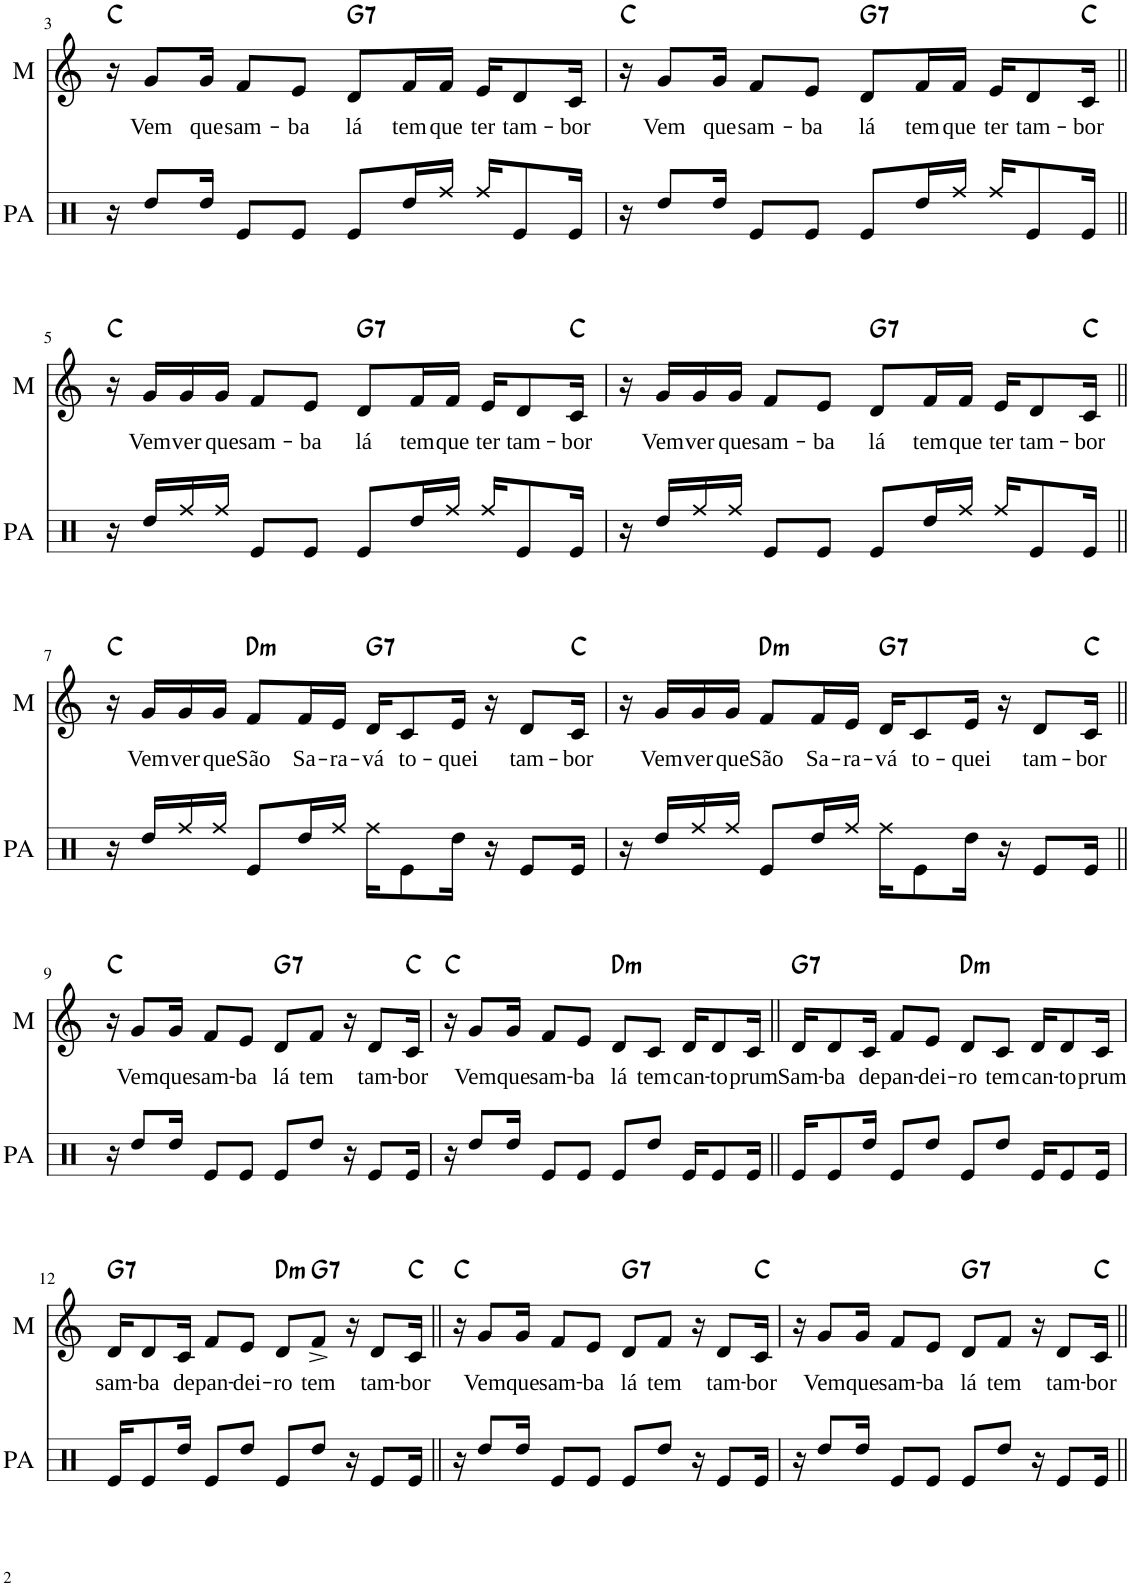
**kern	**kern	**kern	**kern	**kern	**kern	**kern	**kern	**kern	**text	**harte
*part9	*part8	*part7	*part6	*part5	*part4	*part3	*part2	*part1	*part1	*part1
*staff9	*staff8	*staff7	*staff6	*staff5	*staff4	*staff3	*staff2	*staff1	*staff1	*
*I"Piano méd 2	*I"Piano médio	*I"Partido Alto	*I"Piano grave 2	*I"Piano agudo 2	*I"Piano grave	*I"Piano agudo	*I"Melodia 2	*I"Melodia	*	*
*I'Pm2	*I'Pm	*I'PA	*I'Pg2	*I'Pa2	*I'Pg	*I'Pa	*I'M2	*I'M	*	*
!!LO:PB:g=z
*clefF4	*clefF4	*clefX	*clefF4	*clefG2	*clefF4	*clefG2	*clefG2	*clefG2	*	*
*	*	*	*	*	*	*	*Trd1c2	*	*	*
*k[]	*k[]	*k[]	*k[]	*k[]	*k[]	*k[]	*k[]	*k[]	*	*
*M4/4	*M4/4	*M4/4	*M4/4	*M4/4	*M4/4	*M4/4	*M4/4	*M4/4	*	*
=3	=3	=3	=3	=3	=3	=3	=3	=3	=3	=3
16CC/KL	16CC/KL	16r	8.C/L	16G]/ 16c]/ 16e]/KL	8.C/L	16G]/ 16c]/ 16e]/KL	16r	16r	.	C:maj
!	!	!	!	!	!	!	!	!	!LO:LY:b	!
8EE/ 8GG/ 8C/	8EE/ 8GG/ 8C/	8Rdd/L	.	8G/ 8c/ 8e/	.	8G/ 8c/ 8e/	8g/L	8g/L	Vem	.
!	!	!	!	!	!	!	!	!	!LO:LY:b	!
16EE/ 16GG/ 16C/Jk	16EE/ 16GG/ 16C/Jk	16Rdd/Jk	16GG/Jk	8G/ 8c/ 8e/J	16GG/Jk	8G/ 8c/ 8e/J	16g/Jk	16g/Jk	que	.
!	!	!	!	!	!	!	!	!	!LO:LY:b	!
8CC/L	8CC/L	8Re/L	8.CC/L	.	8.CC/L	.	8f/L	8f/L	sam-	.
.	.	.	.	16G/ 16c/ 16e/KL	.	16G/ 16c/ 16e/KL	.	.	.	.
!	!	!	!	!	!	!	!	!	!LO:LY:b	!
8EE/ 8GG/ 8C/J	16EE/ 16GG/ 16C/L	8Re/J	.	8G/ 8c/ 8e/J	.	8G/ 8c/ 8e/J	8e/J	8e/J	-ba	.
.	16CC/JJ	.	16EE/Jk	.	16EE/Jk	.	.	.	.	.
!	!	!	!	!	!	!	!	!	!LO:LY:b	!LO:H:kt=7
8GGG/L	8GGG/L	8Re/L	8.GG/L	8G/ 8B/ 8d/ 8f/L	8.GG/L	8G/ 8B/ 8d/ 8f/L	8d/L	8d/L	lá	G:7
!	!	!	!	!	!	!	!	!	!LO:LY:b	!
8BBB/ 8DD/ 8FF/J	8BBB/ 8DD/ 8FF/J	16Rdd/L	.	8G/ 8B/ 8d/ 8f/J	.	8G/ 8B/ 8d/ 8f/J	16f/L	16f/L	tem	.
!	!	!	!	!	!	!	!	!	!LO:LY:b	!
.	.	16Rff/JJ	16DD/Jk	.	16DD/Jk	.	16f/JJ	16f/JJ	que	.
!	!	!	!	!	!	!	!	!	!LO:LY:b	!
8GGG/L	16GGG/KL	16Rff/KL	16GGG/KL	8.G/ 8.B/ 8.d/ 8.f/L	16GGG/KL	8.G/ 8.B/ 8.d/ 8.f/L	16e/KL	16e/KL	ter	.
!	!	!	!	!	!	!	!	!	!LO:LY:b	!
.	8BBB/ 8DD/ 8FF/	8Re/	8BBB/	.	8BBB/	.	8d/	8d/	tam-	.
8BBB/ 8DD/ 8FF/J	.	.	.	.	.	.	.	.	.	.
!	!	!	!	!	!	!	!	!	!LO:LY:b	!
.	16GGG/Jk	16Re/Jk	16GGG/Jk	[16G/ [16c/ [16e/Jk	16GGG/Jk	[16G/ [16c/ [16e/Jk	16c/Jk	16c/Jk	-bor	.
=4	=4	=4	=4	=4	=4	=4	=4	=4	=4	=4
16CC/KL	16CC/KL	16r	8.C/L	16G]/ 16c]/ 16e]/KL	8.C/L	16G]/ 16c]/ 16e]/KL	16r	16r	.	C:maj
!	!	!	!	!	!	!	!	!	!LO:LY:b	!
8EE/ 8GG/ 8C/	8EE/ 8GG/ 8C/	8Rdd/L	.	8G/ 8c/ 8e/	.	8G/ 8c/ 8e/	8g/L	8g/L	Vem	.
!	!	!	!	!	!	!	!	!	!LO:LY:b	!
16EE/ 16GG/ 16C/Jk	16EE/ 16GG/ 16C/Jk	16Rdd/Jk	16GG/Jk	8G/ 8c/ 8e/J	16GG/Jk	8G/ 8c/ 8e/J	16g/Jk	16g/Jk	que	.
!	!	!	!	!	!	!	!	!	!LO:LY:b	!
8CC/L	8CC/L	8Re/L	8.CC/L	.	8.CC/L	.	8f/L	8f/L	sam-	.
.	.	.	.	16G/ 16c/ 16e/KL	.	16G/ 16c/ 16e/KL	.	.	.	.
!	!	!	!	!	!	!	!	!	!LO:LY:b	!
8EE/ 8GG/ 8C/J	16EE/ 16GG/ 16C/L	8Re/J	.	8G/ 8c/ 8e/J	.	8G/ 8c/ 8e/J	8e/J	8e/J	-ba	.
.	16CC/JJ	.	16EE/Jk	.	16EE/Jk	.	.	.	.	.
!	!	!	!	!	!	!	!	!	!LO:LY:b	!LO:H:kt=7
8GGG/L	8GGG/L	8Re/L	8.GG/L	8G/ 8B/ 8d/ 8f/L	8.GG/L	8G/ 8B/ 8d/ 8f/L	8d/L	8d/L	lá	G:7
!	!	!	!	!	!	!	!	!	!LO:LY:b	!
8BBB/ 8DD/ 8FF/J	8BBB/ 8DD/ 8FF/J	16Rdd/L	.	8G/ 8B/ 8d/ 8f/J	.	8G/ 8B/ 8d/ 8f/J	16f/L	16f/L	tem	.
!	!	!	!	!	!	!	!	!	!LO:LY:b	!
.	.	16Rff/JJ	16DD/Jk	.	16DD/Jk	.	16f/JJ	16f/JJ	que	.
!	!	!	!	!	!	!	!	!	!LO:LY:b	!
8GGG/L	16GGG/KL	16Rff/KL	16GGG/KL	8.G/ 8.B/ 8.d/ 8.f/L	16GGG/KL	8.G/ 8.B/ 8.d/ 8.f/L	16e/KL	16e/KL	ter	.
!	!	!	!	!	!	!	!	!	!LO:LY:b	!
.	8BBB/ 8DD/ 8FF/	8Re/	8BBB/	.	8BBB/	.	8d/	8d/	tam-	.
8BBB/ 8DD/ 8FF/J	.	.	.	.	.	.	.	.	.	.
!	!	!	!	!	!	!	!	!	!LO:LY:b	!
.	16GGG/Jk	16Re/Jk	16GGG/Jk	[16G/ [16c/ [16e/Jk	16GGG/Jk	[16G/ [16c/ [16e/Jk	16c/Jk	16c/Jk	-bor	C:maj
!!LO:LB:g=z
=5||	=5||	=5||	=5||	=5||	=5||	=5||	=5||	=5||	=5||	=5||
16CC/KL	16CC/KL	16r	8.C/L	16G]/ 16c]/ 16e]/KL	8.C/L	16G]/ 16c]/ 16e]/KL	16r	16r	.	C:maj
!	!	!	!	!	!	!	!	!	!LO:LY:b	!
8EE/ 8GG/ 8C/	8EE/ 8GG/ 8C/	16Rdd/LL	.	8G/ 8c/ 8e/	.	8G/ 8c/ 8e/	16g/LL	16g/LL	Vem	.
!	!	!	!	!	!	!	!	!	!LO:LY:b	!
.	.	16Rff/	.	.	.	.	16g/	16g/	ver	.
!	!	!	!	!	!	!	!	!	!LO:LY:b	!
16EE/ 16GG/ 16C/Jk	16EE/ 16GG/ 16C/Jk	16Rff/JJ	16GG/Jk	8G/ 8c/ 8e/J	16GG/Jk	8G/ 8c/ 8e/J	16g/JJ	16g/JJ	que	.
!	!	!	!	!	!	!	!	!	!LO:LY:b	!
8CC/L	8CC/L	8Re/L	8.CC/L	.	8.CC/L	.	8f/L	8f/L	sam-	.
.	.	.	.	16G/ 16c/ 16e/KL	.	16G/ 16c/ 16e/KL	.	.	.	.
!	!	!	!	!	!	!	!	!	!LO:LY:b	!
8EE/ 8GG/ 8C/J	16EE/ 16GG/ 16C/L	8Re/J	.	8G/ 8c/ 8e/J	.	8G/ 8c/ 8e/J	8e/J	8e/J	-ba	.
.	16CC/JJ	.	16EE/Jk	.	16EE/Jk	.	.	.	.	.
!	!	!	!	!	!	!	!	!	!LO:LY:b	!LO:H:kt=7
8GGG/L	8GGG/L	8Re/L	8.GG/L	8G/ 8B/ 8d/ 8f/L	8.GG/L	8G/ 8B/ 8d/ 8f/L	8d/L	8d/L	lá	G:7
!	!	!	!	!	!	!	!	!	!LO:LY:b	!
8BBB/ 8DD/ 8FF/J	8BBB/ 8DD/ 8FF/J	16Rdd/L	.	8G/ 8B/ 8d/ 8f/J	.	8G/ 8B/ 8d/ 8f/J	16f/L	16f/L	tem	.
!	!	!	!	!	!	!	!	!	!LO:LY:b	!
.	.	16Rff/JJ	16DD/Jk	.	16DD/Jk	.	16f/JJ	16f/JJ	que	.
!	!	!	!	!	!	!	!	!	!LO:LY:b	!
8GGG/L	16GGG/KL	16Rff/KL	16GGG/KL	8.G/ 8.B/ 8.d/ 8.f/L	16GGG/KL	8.G/ 8.B/ 8.d/ 8.f/L	16e/KL	16e/KL	ter	.
!	!	!	!	!	!	!	!	!	!LO:LY:b	!
.	8BBB/ 8DD/ 8FF/	8Re/	8BBB/	.	8BBB/	.	8d/	8d/	tam-	.
8BBB/ 8DD/ 8FF/J	.	.	.	.	.	.	.	.	.	.
!	!	!	!	!	!	!	!	!	!LO:LY:b	!
.	16GGG/Jk	16Re/Jk	16GGG/Jk	[16G/ [16c/ [16e/Jk	16GGG/Jk	[16G/ [16c/ [16e/Jk	16c/Jk	16c/Jk	-bor	C:maj
=6	=6	=6	=6	=6	=6	=6	=6	=6	=6	=6
16CC/KL	16CC/KL	16r	8.C/L	16G]/ 16c]/ 16e]/KL	8.C/L	16G]/ 16c]/ 16e]/KL	16r	16r	.	.
!	!	!	!	!	!	!	!	!	!LO:LY:b	!
8EE/ 8GG/ 8C/	8EE/ 8GG/ 8C/	16Rdd/LL	.	8G/ 8c/ 8e/	.	8G/ 8c/ 8e/	16g/LL	16g/LL	Vem	.
!	!	!	!	!	!	!	!	!	!LO:LY:b	!
.	.	16Rff/	.	.	.	.	16g/	16g/	ver	.
!	!	!	!	!	!	!	!	!	!LO:LY:b	!
16EE/ 16GG/ 16C/Jk	16EE/ 16GG/ 16C/Jk	16Rff/JJ	16GG/Jk	8G/ 8c/ 8e/J	16GG/Jk	8G/ 8c/ 8e/J	16g/JJ	16g/JJ	que	.
!	!	!	!	!	!	!	!	!	!LO:LY:b	!
8CC/L	8CC/L	8Re/L	8.CC/L	.	8.CC/L	.	8f/L	8f/L	sam-	.
.	.	.	.	16G/ 16c/ 16e/KL	.	16G/ 16c/ 16e/KL	.	.	.	.
!	!	!	!	!	!	!	!	!	!LO:LY:b	!
8EE/ 8GG/ 8C/J	16EE/ 16GG/ 16C/L	8Re/J	.	8G/ 8c/ 8e/J	.	8G/ 8c/ 8e/J	8e/J	8e/J	-ba	.
.	16CC/JJ	.	16EE/Jk	.	16EE/Jk	.	.	.	.	.
!	!	!	!	!	!	!	!	!	!LO:LY:b	!LO:H:kt=7
8GGG/L	8GGG/L	8Re/L	8.GG/L	8G/ 8B/ 8d/ 8f/L	8.GG/L	8G/ 8B/ 8d/ 8f/L	8d/L	8d/L	lá	G:7
!	!	!	!	!	!	!	!	!	!LO:LY:b	!
8BBB/ 8DD/ 8FF/J	8BBB/ 8DD/ 8FF/J	16Rdd/L	.	8G/ 8B/ 8d/ 8f/J	.	8G/ 8B/ 8d/ 8f/J	16f/L	16f/L	tem	.
!	!	!	!	!	!	!	!	!	!LO:LY:b	!
.	.	16Rff/JJ	16DD/Jk	.	16DD/Jk	.	16f/JJ	16f/JJ	que	.
!	!	!	!	!	!	!	!	!	!LO:LY:b	!
8GGG/L	16GGG/KL	16Rff/KL	16GGG/KL	8.G/ 8.B/ 8.d/ 8.f/L	16GGG/KL	8.G/ 8.B/ 8.d/ 8.f/L	16e/KL	16e/KL	ter	.
!	!	!	!	!	!	!	!	!	!LO:LY:b	!
.	8BBB/ 8DD/ 8FF/	8Re/	8BBB/	.	8BBB/	.	8d/	8d/	tam-	.
8BBB/ 8DD/ 8FF/J	.	.	.	.	.	.	.	.	.	.
!	!	!	!	!	!	!	!	!	!LO:LY:b	!
.	16GGG/Jk	16Re/Jk	16GGG/Jk	[16G/ [16c/ [16e/Jk	16GGG/Jk	[16G/ [16c/ [16e/Jk	16c/Jk	16c/Jk	-bor	C:maj
!!LO:LB:g=z
=7||	=7||	=7||	=7||	=7||	=7||	=7||	=7||	=7||	=7||	=7||
1r	16CC/KL	16r	8.C/L	16G]/ 16c]/ 16e]/KL	8.C/L	16G]/ 16c]/ 16e]/KL	16r	16r	.	C:maj
!	!	!	!	!	!	!	!	!	!LO:LY:b	!
.	8EE/ 8GG/ 8C/	16Rdd/LL	.	8G/ 8c/ 8e/	.	8G/ 8c/ 8e/	16g/LL	16g/LL	Vem	.
!	!	!	!	!	!	!	!	!	!LO:LY:b	!
.	.	16Rff/	.	.	.	.	16g/	16g/	ver	.
!	!	!	!	!	!	!	!	!	!LO:LY:b	!
.	16EE/ 16GG/ 16C/Jk	16Rff/JJ	16GG/Jk	8G/ 8c/ 8e/J	16GG/Jk	8G/ 8c/ 8e/J	16g/JJ	16g/JJ	que	.
!	!	!	!	!	!	!	!	!	!LO:LY:b	!LO:H:kt=m
.	8DD/L	8Re/L	8.DD/L	.	8.DD/L	.	8f/L	8f/L	São	D:min
.	.	.	.	16A/ 16d/ 16f/KL	.	16A/ 16d/ 16f/KL	.	.	.	.
!	!	!	!	!	!	!	!	!	!LO:LY:b	!
.	16FF/ 16AA/ 16D/L	16Rdd/L	.	8A/ 8d/ 8f/J	.	8A/ 8d/ 8f/J	16f/L	16f/L	Sa-	.
!	!	!	!	!	!	!	!	!	!LO:LY:b	!
.	16DD/JJ	16Rff/JJ	16FF/Jk	.	16FF/Jk	.	16e/JJ	16e/JJ	-ra-	.
!	!	!	!	!	!	!	!	!	!LO:LY:b	!LO:H:kt=7
.	8GGG/L	16Rff\KL	8.GG/L	8G/ 8B/ 8d/ 8f/L	8.GG/L	8G/ 8B/ 8d/ 8f/L	16d/KL	16d/KL	-vá	G:7
!	!	!	!	!	!	!	!	!	!LO:LY:b	!
.	.	8Re\	.	.	.	.	8c/	8c/	to-	.
.	8BBB/ 8DD/ 8FF/J	.	.	8G/ 8B/ 8d/ 8f/J	.	8G/ 8B/ 8d/ 8f/J	.	.	.	.
!	!	!	!	!	!	!	!	!	!LO:LY:b	!
.	.	16Rdd\Jk	16DD/Jk	.	16DD/Jk	.	16e/Jk	16e/Jk	-quei	.
.	16GGG/KL	16r	16GGG/KL	8.G/ 8.B/ 8.d/ 8.f/L	16GGG/KL	8.G/ 8.B/ 8.d/ 8.f/L	16r	16r	.	.
!	!	!	!	!	!	!	!	!	!LO:LY:b	!
.	8BBB/ 8DD/ 8FF/	8Re/L	8BBB/	.	8BBB/	.	8d/L	8d/L	tam-	.
!	!	!	!	!	!	!	!	!	!LO:LY:b	!
.	16GGG/Jk	16Re/Jk	16GGG/Jk	[16G/ [16c/ [16e/Jk	16GGG/Jk	[16G/ [16c/ [16e/Jk	16c/Jk	16c/Jk	-bor	C:maj
=8	=8	=8	=8	=8	=8	=8	=8	=8	=8	=8
1r	16CC/KL	16r	8.C/L	16G]/ 16c]/ 16e]/KL	8.C/L	16G]/ 16c]/ 16e]/KL	16r	16r	.	.
!	!	!	!	!	!	!	!	!	!LO:LY:b	!
.	8EE/ 8GG/ 8C/	16Rdd/LL	.	8G/ 8c/ 8e/	.	8G/ 8c/ 8e/	16g/LL	16g/LL	Vem	.
!	!	!	!	!	!	!	!	!	!LO:LY:b	!
.	.	16Rff/	.	.	.	.	16g/	16g/	ver	.
!	!	!	!	!	!	!	!	!	!LO:LY:b	!
.	16EE/ 16GG/ 16C/Jk	16Rff/JJ	16GG/Jk	8G/ 8c/ 8e/J	16GG/Jk	8G/ 8c/ 8e/J	16g/JJ	16g/JJ	que	.
!	!	!	!	!	!	!	!	!	!LO:LY:b	!LO:H:kt=m
.	8DD/L	8Re/L	8.DD/L	.	8.DD/L	.	8f/L	8f/L	São	D:min
.	.	.	.	16A/ 16d/ 16f/KL	.	16A/ 16d/ 16f/KL	.	.	.	.
!	!	!	!	!	!	!	!	!	!LO:LY:b	!
.	16FF/ 16AA/ 16D/L	16Rdd/L	.	8A/ 8d/ 8f/J	.	8A/ 8d/ 8f/J	16f/L	16f/L	Sa-	.
!	!	!	!	!	!	!	!	!	!LO:LY:b	!
.	16DD/JJ	16Rff/JJ	16FF/Jk	.	16FF/Jk	.	16e/JJ	16e/JJ	-ra-	.
!	!	!	!	!	!	!	!	!	!LO:LY:b	!LO:H:kt=7
.	8GGG/L	16Rff\KL	8.GG/L	8G/ 8B/ 8d/ 8f/L	8.GG/L	8G/ 8B/ 8d/ 8f/L	16d/KL	16d/KL	-vá	G:7
!	!	!	!	!	!	!	!	!	!LO:LY:b	!
.	.	8Re\	.	.	.	.	8c/	8c/	to-	.
.	8BBB/ 8DD/ 8FF/J	.	.	8G/ 8B/ 8d/ 8f/J	.	8G/ 8B/ 8d/ 8f/J	.	.	.	.
!	!	!	!	!	!	!	!	!	!LO:LY:b	!
.	.	16Rdd\Jk	16DD/Jk	.	16DD/Jk	.	16e/Jk	16e/Jk	-quei	.
.	16GGG/KL	16r	16GGG/KL	8.G/ 8.B/ 8.d/ 8.f/L	16GGG/KL	8.G/ 8.B/ 8.d/ 8.f/L	16r	16r	.	.
!	!	!	!	!	!	!	!	!	!LO:LY:b	!
.	8BBB/ 8DD/ 8FF/	8Re/L	8BBB/	.	8BBB/	.	8d/L	8d/L	tam-	.
!	!	!	!	!	!	!	!	!	!LO:LY:b	!
.	16GGG/Jk	16Re/Jk	16GGG/Jk	[16G/ [16c/ [16e/Jk	16GGG/Jk	[16G/ [16c/ [16e/Jk	16c/Jk	16c/Jk	-bor	C:maj
!!LO:LB:g=z
=9||	=9||	=9||	=9||	=9||	=9||	=9||	=9||	=9||	=9||	=9||
1r	16CC/KL	16r	8.C/L	16G]/ 16c]/ 16e]/KL	8.C/L	16G]/ 16c]/ 16e]/KL	16r	16r	.	C:maj
!	!	!	!	!	!	!	!	!	!LO:LY:b	!
.	8EE/ 8GG/ 8C/	8Rdd/L	.	8G/ 8c/ 8e/	.	8G/ 8c/ 8e/	8g/L	8g/L	Vem	.
!	!	!	!	!	!	!	!	!	!LO:LY:b	!
.	16EE/ 16GG/ 16C/Jk	16Rdd/Jk	16GG/Jk	8G/ 8c/ 8e/J	16GG/Jk	8G/ 8c/ 8e/J	16g/Jk	16g/Jk	que	.
!	!	!	!	!	!	!	!	!	!LO:LY:b	!
.	8CC/L	8Re/L	8.CC/L	.	8.CC/L	.	8f/L	8f/L	sam-	.
.	.	.	.	16G/ 16c/ 16e/KL	.	16G/ 16c/ 16e/KL	.	.	.	.
!	!	!	!	!	!	!	!	!	!LO:LY:b	!
.	16EE/ 16GG/ 16C/L	8Re/J	.	8G/ 8c/ 8e/J	.	8G/ 8c/ 8e/J	8e/J	8e/J	-ba	.
.	16CC/JJ	.	16EE/Jk	.	16EE/Jk	.	.	.	.	.
!	!	!	!	!	!	!	!	!	!LO:LY:b	!LO:H:kt=7
.	8GGG/L	8Re/L	8.GG/L	8G/ 8B/ 8d/ 8f/L	8.GG/L	8G/ 8B/ 8d/ 8f/L	8d/L	8d/L	lá	G:7
!	!	!	!	!	!	!	!	!	!LO:LY:b	!
.	8BBB/ 8DD/ 8FF/J	8Rdd/J	.	8G/ 8B/ 8d/ 8f/J	.	8G/ 8B/ 8d/ 8f/J	8f/J	8f/J	tem	.
.	.	.	16DD/Jk	.	16DD/Jk	.	.	.	.	.
.	16GGG/KL	16r	16GGG/KL	8.G/ 8.B/ 8.d/ 8.f/L	16GGG/KL	8.G/ 8.B/ 8.d/ 8.f/L	16r	16r	.	.
!	!	!	!	!	!	!	!	!	!LO:LY:b	!
.	8BBB/ 8DD/ 8FF/	8Re/L	8BBB/	.	8BBB/	.	8d/L	8d/L	tam-	.
!	!	!	!	!	!	!	!	!	!LO:LY:b	!
.	16GGG/Jk	16Re/Jk	16GGG/Jk	[16G/ [16c/ [16e/Jk	16GGG/Jk	[16G/ [16c/ [16e/Jk	16c/Jk	16c/Jk	-bor	C:maj
=10	=10	=10	=10	=10	=10	=10	=10	=10	=10	=10
1r	16CC/KL	16r	8.C/L	16G]/ 16c]/ 16e]/KL	8.C/L	16G]/ 16c]/ 16e]/KL	16r	16r	.	C:maj
!	!	!	!	!	!	!	!	!	!LO:LY:b	!
.	8EE/ 8GG/ 8C/	8Rdd/L	.	8G/ 8c/ 8e/	.	8G/ 8c/ 8e/	8g/L	8g/L	Vem	.
!	!	!	!	!	!	!	!	!	!LO:LY:b	!
.	16EE/ 16GG/ 16C/Jk	16Rdd/Jk	16GG/Jk	8G/ 8c/ 8e/J	16GG/Jk	8G/ 8c/ 8e/J	16g/Jk	16g/Jk	que	.
!	!	!	!	!	!	!	!	!	!LO:LY:b	!
.	8CC/L	8Re/L	8.CC/L	.	8.CC/L	.	8f/L	8f/L	sam-	.
.	.	.	.	16G/ 16c/ 16e/KL	.	16G/ 16c/ 16e/KL	.	.	.	.
!	!	!	!	!	!	!	!	!	!LO:LY:b	!
.	16EE/ 16GG/ 16C/L	8Re/J	.	8G/ 8c/ 8e/J	.	8G/ 8c/ 8e/J	8e/J	8e/J	-ba	.
.	16CC/JJ	.	16EE/Jk	.	16EE/Jk	.	.	.	.	.
!	!	!	!	!	!	!	!	!	!LO:LY:b	!LO:H:kt=m
.	8DD/L	8Re/L	8.DD/L	8A/ 8d/ 8f/L	8.DD/L	8A/ 8d/ 8f/L	8d/L	8d/L	lá	D:min
!	!	!	!	!	!	!	!	!	!LO:LY:b	!
.	8FF/ 8AA/ 8D/J	8Rdd/J	.	8A/ 8d/ 8f/J	.	8A/ 8d/ 8f/J	8c/J	8c/J	tem	.
.	.	.	16AAA/Jk	.	16AAA/Jk	.	.	.	.	.
!	!	!	!	!	!	!	!	!	!LO:LY:b	!
.	16DD/KL	16Re/KL	16DDD/KL	8.A/ 8.d/ 8.f/L	16DDD/KL	8.A/ 8.d/ 8.f/L	16d/KL	16d/KL	can-	.
!	!	!	!	!	!	!	!	!	!LO:LY:b	!
.	8FF/ 8AA/ 8D/	8Re/	8FFF/	.	8FFF/	.	8d/	8d/	-to	.
!	!	!	!	!	!	!	!	!	!LO:LY:b	!
.	16DD/Jk	16Re/Jk	16DDD/Jk	[16A/ [16d/ [16f/Jk	16DDD/Jk	[16A/ [16d/ [16f/Jk	16c/Jk	16c/Jk	prum	.
=11||	=11||	=11||	=11||	=11||	=11||	=11||	=11||	=11||	=11||	=11||
!	!	!	!	!	!	!	!	!	!LO:LY:b	!LO:H:kt=7
1r	16GGG/KL	16Re/KL	8.GG/L	16A]/ 16d]/ 16f]/KL	8.GG/L	16A]/ 16d]/ 16f]/KL	16d/KL	16d/KL	Sam-	G:7
!	!	!	!	!	!	!	!	!	!LO:LY:b	!
.	8BBB/ 8DD/ 8FF/	8Re/	.	8G/ 8B/ 8d/ 8f/	.	8G/ 8B/ 8d/ 8f/	8d/	8d/	-ba	.
!	!	!	!	!	!	!	!	!	!LO:LY:b	!
.	16BBB/ 16DD/ 16FF/Jk	16Rdd/Jk	16DD/Jk	8G/ 8B/ 8d/ 8f/J	16DD/Jk	8G/ 8B/ 8d/ 8f/J	16c/Jk	16c/Jk	de	.
!	!	!	!	!	!	!	!	!	!LO:LY:b	!
.	8GGG/L	8Re/L	8.GGG/L	.	8.GGG/L	.	8f/L	8f/L	pan-	.
.	.	.	.	16G/ 16B/ 16d/ 16f/KL	.	16G/ 16B/ 16d/ 16f/KL	.	.	.	.
!	!	!	!	!	!	!	!	!	!LO:LY:b	!
.	16BBB/ 16DD/ 16FF/L	8Rdd/J	.	8G/ 8B/ 8d/ 8f/J	.	8G/ 8B/ 8d/ 8f/J	8e/J	8e/J	-dei-	.
.	16GGG/JJ	.	16BBB/Jk	.	16BBB/Jk	.	.	.	.	.
!	!	!	!	!	!	!	!	!	!LO:LY:b	!LO:H:kt=m
.	8DD/L	8Re/L	8.DD/L	8A/ 8d/ 8f/L	8.DD/L	8A/ 8d/ 8f/L	8d/L	8d/L	-ro	D:min
!	!	!	!	!	!	!	!	!	!LO:LY:b	!
.	8FF/ 8AA/ 8D/J	8Rdd/J	.	8A/ 8d/ 8f/J	.	8A/ 8d/ 8f/J	8c/J	8c/J	tem	.
.	.	.	16AAA/Jk	.	16AAA/Jk	.	.	.	.	.
!	!	!	!	!	!	!	!	!	!LO:LY:b	!
.	16DD/KL	16Re/KL	16DDD/KL	8.A/ 8.d/ 8.f/L	16DDD/KL	8.A/ 8.d/ 8.f/L	16d/KL	16d/KL	can-	.
!	!	!	!	!	!	!	!	!	!LO:LY:b	!
.	8FF/ 8AA/ 8D/	8Re/	8FFF/	.	8FFF/	.	8d/	8d/	-to	.
!	!	!	!	!	!	!	!	!	!LO:LY:b	!
.	16DD/Jk	16Re/Jk	16DDD/Jk	[16A/ [16d/ [16f/Jk	16DDD/Jk	[16A/ [16d/ [16f/Jk	16c/Jk	16c/Jk	prum	.
!!LO:LB:g=z
=12	=12	=12	=12	=12	=12	=12	=12	=12	=12	=12
!	!	!	!	!	!	!	!	!	!LO:LY:b	!LO:H:kt=7
1r	16GGG/KL	16Re/KL	8.GG/L	16A]/ 16d]/ 16f]/KL	8.GG/L	16A]/ 16d]/ 16f]/KL	16d/KL	16d/KL	sam-	G:7
!	!	!	!	!	!	!	!	!	!LO:LY:b	!
.	8BBB/ 8DD/ 8FF/	8Re/	.	8G/ 8B/ 8d/ 8f/	.	8G/ 8B/ 8d/ 8f/	8d/	8d/	-ba	.
!	!	!	!	!	!	!	!	!	!LO:LY:b	!
.	16BBB/ 16DD/ 16FF/Jk	16Rdd/Jk	16DD/Jk	8G/ 8B/ 8d/ 8f/J	16DD/Jk	8G/ 8B/ 8d/ 8f/J	16c/Jk	16c/Jk	de	.
!	!	!	!	!	!	!	!	!	!LO:LY:b	!
.	8GGG/L	8Re/L	8.GGG/L	.	8.GGG/L	.	8f/L	8f/L	pan-	.
.	.	.	.	16G/ 16B/ 16d/ 16f/KL	.	16G/ 16B/ 16d/ 16f/KL	.	.	.	.
!	!	!	!	!	!	!	!	!	!LO:LY:b	!
.	16BBB/ 16DD/ 16FF/L	8Rdd/J	.	8G/ 8B/ 8d/ 8f/J	.	8G/ 8B/ 8d/ 8f/J	8e/J	8e/J	-dei-	.
.	16GGG/JJ	.	16BBB/Jk	.	16BBB/Jk	.	.	.	.	.
!	!	!	!	!	!	!	!	!	!LO:LY:b	!LO:H:kt=m
.	8DD/L	8Re/L	8D/L	8A/ 8d/ 8f/L	8D/L	8A/ 8d/ 8f/L	8d/L	8d/L	-ro	D:min
!	!	!	!	!	!	!	!	!	!LO:LY:b	!LO:H:kt=7
.	8FF/ 8GG/ 8BB/J	8Rdd/J	8.GG/J	8G^/ 8B^/ 8d^/ 8f^/J	8.GG/J	8G^/ 8B^/ 8d^/ 8f^/J	8f^/J	8f^/J	tem	G:7
.	16GGG/KL	16r	.	8.G/ 8.B/ 8.d/ 8.f/L	.	8.G/ 8.B/ 8.d/ 8.f/L	16r	16r	.	.
!	!	!	!	!	!	!	!	!	!LO:LY:b	!
.	8FF/ 8GG/ 8BB/	8Re/L	8BB/L	.	8BB/L	.	8d/L	8d/L	tam-	.
!	!	!	!	!	!	!	!	!	!LO:LY:b	!
.	16GGG/Jk	16Re/Jk	16GG/Jk	[16G/ [16c/ [16e/Jk	16GG/Jk	[16G/ [16c/ [16e/Jk	16c/Jk	16c/Jk	-bor	C:maj
=13||	=13||	=13||	=13||	=13||	=13||	=13||	=13||	=13||	=13||	=13||
1r	16CC/KL	16r	8.C/L	16G]/ 16c]/ 16e]/KL	8.C/L	16G]/ 16c]/ 16e]/KL	16r	16r	.	C:maj
!	!	!	!	!	!	!	!	!	!LO:LY:b	!
.	8EE/ 8GG/ 8C/	8Rdd/L	.	8G/ 8c/ 8e/	.	8G/ 8c/ 8e/	8g/L	8g/L	Vem	.
!	!	!	!	!	!	!	!	!	!LO:LY:b	!
.	16EE/ 16GG/ 16C/Jk	16Rdd/Jk	16GG/Jk	8G/ 8c/ 8e/J	16GG/Jk	8G/ 8c/ 8e/J	16g/Jk	16g/Jk	que	.
!	!	!	!	!	!	!	!	!	!LO:LY:b	!
.	8CC/L	8Re/L	8.CC/L	.	8.CC/L	.	8f/L	8f/L	sam-	.
.	.	.	.	16G/ 16c/ 16e/KL	.	16G/ 16c/ 16e/KL	.	.	.	.
!	!	!	!	!	!	!	!	!	!LO:LY:b	!
.	16EE/ 16GG/ 16C/L	8Re/J	.	8G/ 8c/ 8e/J	.	8G/ 8c/ 8e/J	8e/J	8e/J	-ba	.
.	16CC/JJ	.	16EE/Jk	.	16EE/Jk	.	.	.	.	.
!	!	!	!	!	!	!	!	!	!LO:LY:b	!LO:H:kt=7
.	8GGG/L	8Re/L	8.GG/L	8G/ 8B/ 8d/ 8f/L	8.GG/L	8G/ 8B/ 8d/ 8f/L	8d/L	8d/L	lá	G:7
!	!	!	!	!	!	!	!	!	!LO:LY:b	!
.	8BBB/ 8DD/ 8FF/J	8Rdd/J	.	8G/ 8B/ 8d/ 8f/J	.	8G/ 8B/ 8d/ 8f/J	8f/J	8f/J	tem	.
.	.	.	16DD/Jk	.	16DD/Jk	.	.	.	.	.
.	16GGG/KL	16r	16GGG/KL	8.G/ 8.B/ 8.d/ 8.f/L	16GGG/KL	8.G/ 8.B/ 8.d/ 8.f/L	16r	16r	.	.
!	!	!	!	!	!	!	!	!	!LO:LY:b	!
.	8BBB/ 8DD/ 8FF/	8Re/L	8BBB/	.	8BBB/	.	8d/L	8d/L	tam-	.
!	!	!	!	!	!	!	!	!	!LO:LY:b	!
.	16GGG/Jk	16Re/Jk	16GGG/Jk	[16G/ [16c/ [16e/Jk	16GGG/Jk	[16G/ [16c/ [16e/Jk	16c/Jk	16c/Jk	-bor	C:maj
=14	=14	=14	=14	=14	=14	=14	=14	=14	=14	=14
1r	16CC/KL	16r	8.C/L	16G]/ 16c]/ 16e]/KL	8.C/L	16G]/ 16c]/ 16e]/KL	16r	16r	.	.
!	!	!	!	!	!	!	!	!	!LO:LY:b	!
.	8EE/ 8GG/ 8C/	8Rdd/L	.	8G/ 8c/ 8e/	.	8G/ 8c/ 8e/	8g/L	8g/L	Vem	.
!	!	!	!	!	!	!	!	!	!LO:LY:b	!
.	16EE/ 16GG/ 16C/Jk	16Rdd/Jk	16GG/Jk	8G/ 8c/ 8e/J	16GG/Jk	8G/ 8c/ 8e/J	16g/Jk	16g/Jk	que	.
!	!	!	!	!	!	!	!	!	!LO:LY:b	!
.	8CC/L	8Re/L	8.CC/L	.	8.CC/L	.	8f/L	8f/L	sam-	.
.	.	.	.	16G/ 16c/ 16e/KL	.	16G/ 16c/ 16e/KL	.	.	.	.
!	!	!	!	!	!	!	!	!	!LO:LY:b	!
.	16EE/ 16GG/ 16C/L	8Re/J	.	8G/ 8c/ 8e/J	.	8G/ 8c/ 8e/J	8e/J	8e/J	-ba	.
.	16CC/JJ	.	16EE/Jk	.	16EE/Jk	.	.	.	.	.
!	!	!	!	!	!	!	!	!	!LO:LY:b	!LO:H:kt=7
.	8GGG/L	8Re/L	8.GG/L	8G/ 8B/ 8d/ 8f/L	8.GG/L	8G/ 8B/ 8d/ 8f/L	8d/L	8d/L	lá	G:7
!	!	!	!	!	!	!	!	!	!LO:LY:b	!
.	8BBB/ 8DD/ 8FF/J	8Rdd/J	.	8G/ 8B/ 8d/ 8f/J	.	8G/ 8B/ 8d/ 8f/J	8f/J	8f/J	tem	.
.	.	.	16DD/Jk	.	16DD/Jk	.	.	.	.	.
.	16GGG/KL	16r	16GGG/KL	8.G/ 8.B/ 8.d/ 8.f/L	16GGG/KL	8.G/ 8.B/ 8.d/ 8.f/L	16r	16r	.	.
!	!	!	!	!	!	!	!	!	!LO:LY:b	!
.	8BBB/ 8DD/ 8FF/	8Re/L	8BBB/	.	8BBB/	.	8d/L	8d/L	tam-	.
!	!	!	!	!	!	!	!	!	!LO:LY:b	!
.	16GGG/Jk	16Re/Jk	16CC/Jk	[16G/ [16c/ [16e/Jk	16CC/Jk	[16G/ [16c/ [16e/Jk	16c/Jk	16c/Jk	-bor	C:maj
=||	=||	=||	=||	=||	=||	=||	=||	=||	=||	=||
*-	*-	*-	*-	*-	*-	*-	*-	*-	*-	*-
